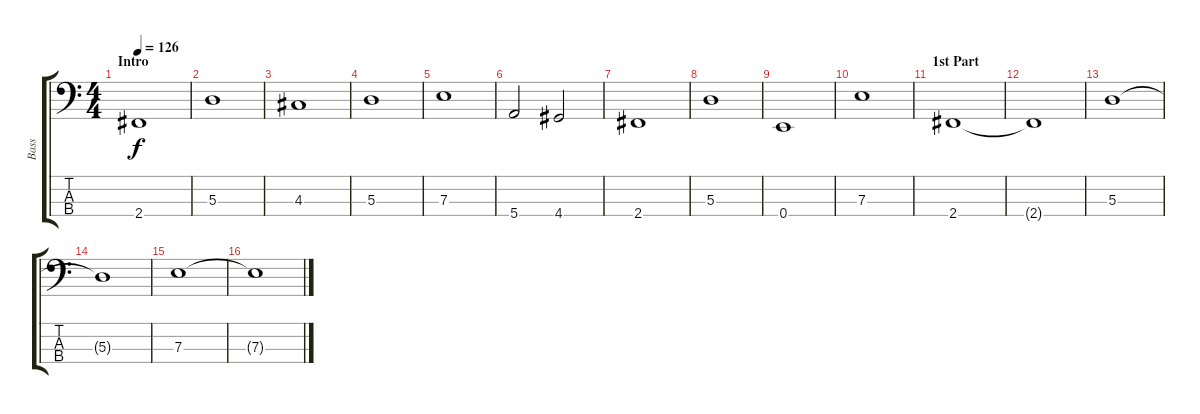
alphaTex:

\track ("Bass" "Bass") {instrument electricbasspick}
\staff {score tabs}
\tuning (G2 D2 A1 E1) {hide}
\ts (4 4)
\section ("" "Intro")
\tempo 126
\clef f4
\ks c
2.4.1{dy f instrument electricbasspick} |
5.3.1 |
4.3.1 |
5.3.1 |
7.3.1 |
5.4.2 4.4.2 |
2.4.1 |
5.3.1 |
0.4.1 |
7.3.1 |
\section ("" "1st Part")
2.4.1 |
2.4{t}.1 |
5.3.1 |
5.3{t}.1 |
7.3.1 |
7.3{t}.1
